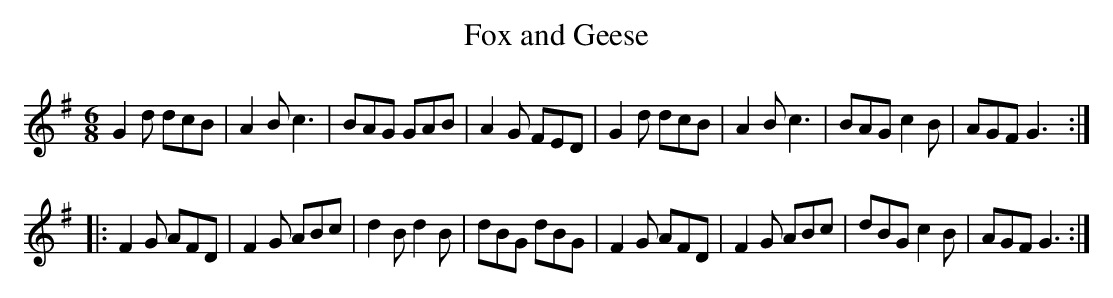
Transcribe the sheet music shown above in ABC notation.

X:1
T:Fox and Geese
M:6/8
L:1/8
K:G
G2d dcB | A2B c3 | BAG GAB | A2G FED | G2d dcB | A2B c3 | BAG c2B | AGF G3 ::
F2G AFD | F2G ABc | d2B d2B | dBG dBG | F2G AFD | F2G ABc | dBG c2B | AGF G3 :|
